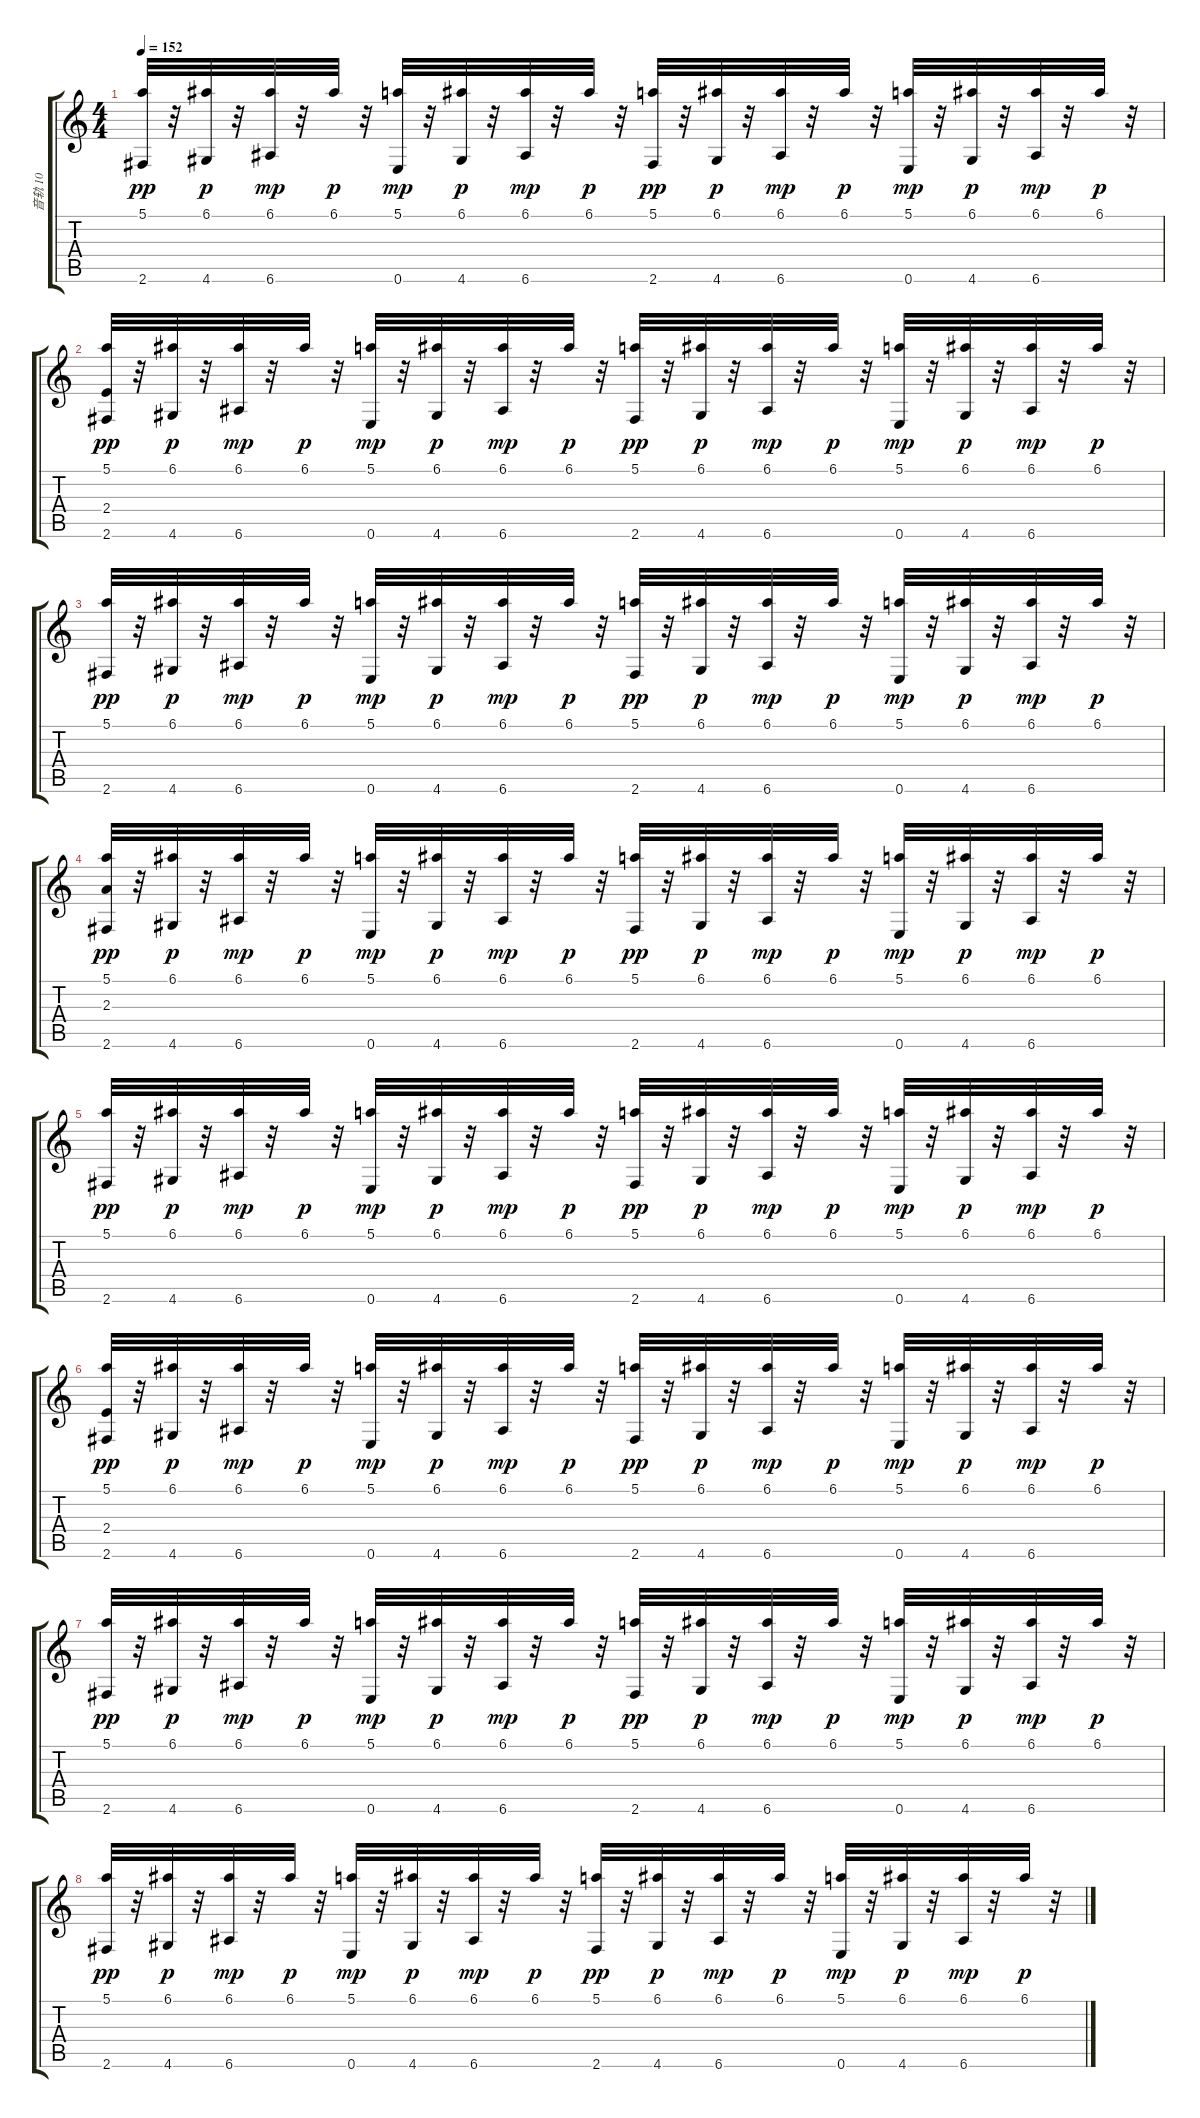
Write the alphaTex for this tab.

\track ("音轨 10" "音轨 10") {instrument acousticguitarsteel}
\staff {score tabs}
\tuning (E4 B3 G3 D3 A2 E2) {hide}
\ts (4 4)
\tempo 152
\clef g2
\ks c
(5.1 2.6).32{dy pp} r.32 (6.1 4.6).32{dy p} r.32 (6.1 6.6).32{dy mp} r.32 6.1.32{dy p} r.32 (5.1 0.6).32{dy mp} r.32 (6.1 4.6).32{dy p} r.32 (6.1 6.6).32{dy mp} r.32 6.1.32{dy p} r.32 (5.1 2.6).32{dy pp} r.32 (6.1 4.6).32{dy p} r.32 (6.1 6.6).32{dy mp} r.32 6.1.32{dy p} r.32 (5.1 0.6).32{dy mp} r.32 (6.1 4.6).32{dy p} r.32 (6.1 6.6).32{dy mp} r.32 6.1.32{dy p} r.32 |
(5.1 2.4 2.6).32{dy pp} r.32 (6.1 4.6).32{dy p} r.32 (6.1 6.6).32{dy mp} r.32 6.1.32{dy p} r.32 (5.1 0.6).32{dy mp} r.32 (6.1 4.6).32{dy p} r.32 (6.1 6.6).32{dy mp} r.32 6.1.32{dy p} r.32 (5.1 2.6).32{dy pp} r.32 (6.1 4.6).32{dy p} r.32 (6.1 6.6).32{dy mp} r.32 6.1.32{dy p} r.32 (5.1 0.6).32{dy mp} r.32 (6.1 4.6).32{dy p} r.32 (6.1 6.6).32{dy mp} r.32 6.1.32{dy p} r.32 |
(5.1 2.6).32{dy pp} r.32 (6.1 4.6).32{dy p} r.32 (6.1 6.6).32{dy mp} r.32 6.1.32{dy p} r.32 (5.1 0.6).32{dy mp} r.32 (6.1 4.6).32{dy p} r.32 (6.1 6.6).32{dy mp} r.32 6.1.32{dy p} r.32 (5.1 2.6).32{dy pp} r.32 (6.1 4.6).32{dy p} r.32 (6.1 6.6).32{dy mp} r.32 6.1.32{dy p} r.32 (5.1 0.6).32{dy mp} r.32 (6.1 4.6).32{dy p} r.32 (6.1 6.6).32{dy mp} r.32 6.1.32{dy p} r.32 |
(5.1 2.3 2.6).32{dy pp} r.32 (6.1 4.6).32{dy p} r.32 (6.1 6.6).32{dy mp} r.32 6.1.32{dy p} r.32 (5.1 0.6).32{dy mp} r.32 (6.1 4.6).32{dy p} r.32 (6.1 6.6).32{dy mp} r.32 6.1.32{dy p} r.32 (5.1 2.6).32{dy pp} r.32 (6.1 4.6).32{dy p} r.32 (6.1 6.6).32{dy mp} r.32 6.1.32{dy p} r.32 (5.1 0.6).32{dy mp} r.32 (6.1 4.6).32{dy p} r.32 (6.1 6.6).32{dy mp} r.32 6.1.32{dy p} r.32 |
(5.1 2.6).32{dy pp} r.32 (6.1 4.6).32{dy p} r.32 (6.1 6.6).32{dy mp} r.32 6.1.32{dy p} r.32 (5.1 0.6).32{dy mp} r.32 (6.1 4.6).32{dy p} r.32 (6.1 6.6).32{dy mp} r.32 6.1.32{dy p} r.32 (5.1 2.6).32{dy pp} r.32 (6.1 4.6).32{dy p} r.32 (6.1 6.6).32{dy mp} r.32 6.1.32{dy p} r.32 (5.1 0.6).32{dy mp} r.32 (6.1 4.6).32{dy p} r.32 (6.1 6.6).32{dy mp} r.32 6.1.32{dy p} r.32 |
(5.1 2.4 2.6).32{dy pp} r.32 (6.1 4.6).32{dy p} r.32 (6.1 6.6).32{dy mp} r.32 6.1.32{dy p} r.32 (5.1 0.6).32{dy mp} r.32 (6.1 4.6).32{dy p} r.32 (6.1 6.6).32{dy mp} r.32 6.1.32{dy p} r.32 (5.1 2.6).32{dy pp} r.32 (6.1 4.6).32{dy p} r.32 (6.1 6.6).32{dy mp} r.32 6.1.32{dy p} r.32 (5.1 0.6).32{dy mp} r.32 (6.1 4.6).32{dy p} r.32 (6.1 6.6).32{dy mp} r.32 6.1.32{dy p} r.32 |
(5.1 2.6).32{dy pp} r.32 (6.1 4.6).32{dy p} r.32 (6.1 6.6).32{dy mp} r.32 6.1.32{dy p} r.32 (5.1 0.6).32{dy mp} r.32 (6.1 4.6).32{dy p} r.32 (6.1 6.6).32{dy mp} r.32 6.1.32{dy p} r.32 (5.1 2.6).32{dy pp} r.32 (6.1 4.6).32{dy p} r.32 (6.1 6.6).32{dy mp} r.32 6.1.32{dy p} r.32 (5.1 0.6).32{dy mp} r.32 (6.1 4.6).32{dy p} r.32 (6.1 6.6).32{dy mp} r.32 6.1.32{dy p} r.32 |
(5.1 2.6).32{dy pp} r.32 (6.1 4.6).32{dy p} r.32 (6.1 6.6).32{dy mp} r.32 6.1.32{dy p} r.32 (5.1 0.6).32{dy mp} r.32 (6.1 4.6).32{dy p} r.32 (6.1 6.6).32{dy mp} r.32 6.1.32{dy p} r.32 (5.1 2.6).32{dy pp} r.32 (6.1 4.6).32{dy p} r.32 (6.1 6.6).32{dy mp} r.32 6.1.32{dy p} r.32 (5.1 0.6).32{dy mp} r.32 (6.1 4.6).32{dy p} r.32 (6.1 6.6).32{dy mp} r.32 6.1.32{dy p} r.32
